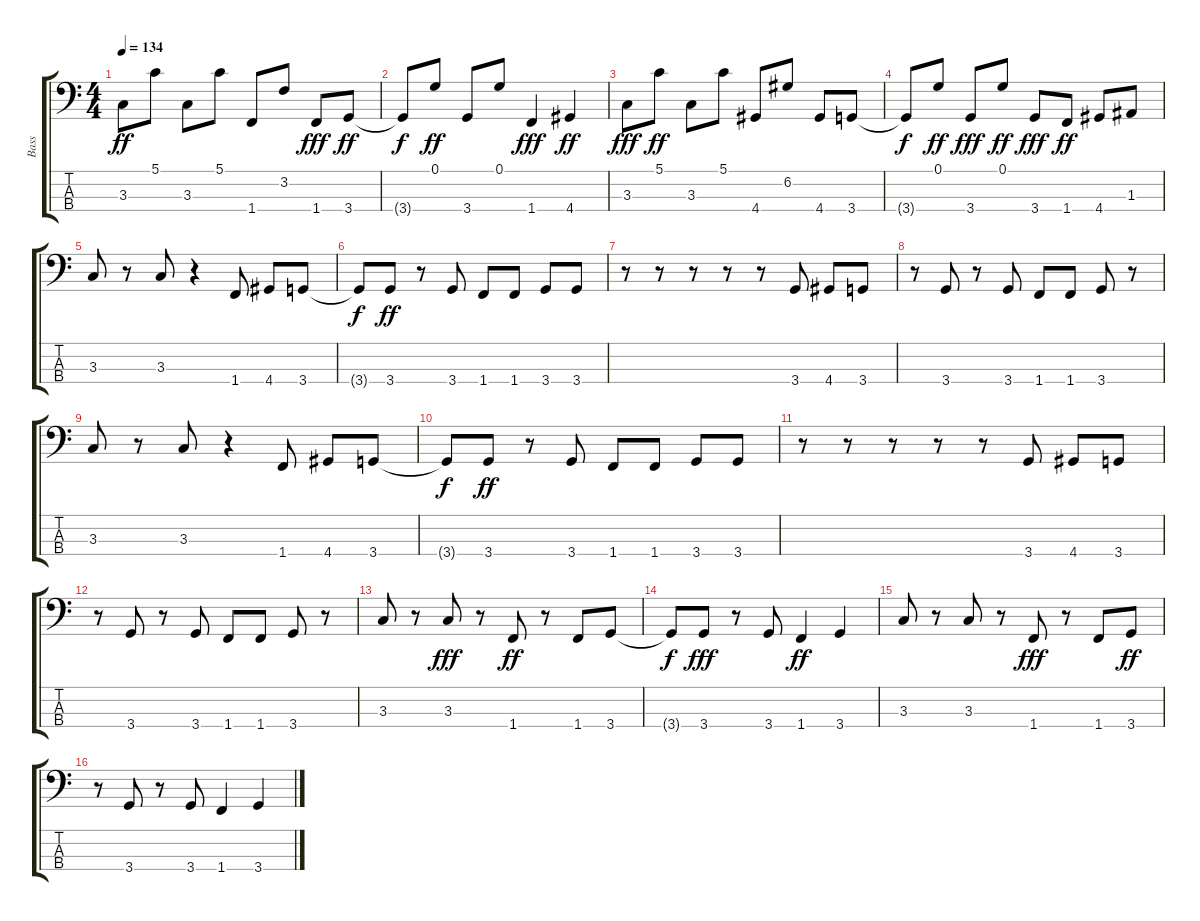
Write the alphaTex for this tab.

\track ("Bass" "Bass") {instrument electricbassfinger}
\staff {score tabs}
\tuning (G2 D2 A1 E1) {hide}
\ts (4 4)
\tempo 134
\clef f4
\ks c
3.3.8{dy ff} 5.1.8 3.3.8 5.1.8 1.4.8 3.2.8 1.4.8{dy fff} 3.4.8{dy ff} |
3.4{t}.8{dy f} 0.1.8{dy ff} 3.4.8 0.1.8 1.4.4{dy fff} 4.4.4{dy ff} |
3.3.8{dy fff} 5.1.8{dy ff} 3.3.8 5.1.8 4.4.8 6.2.8 4.4.8 3.4.8 |
3.4{t}.8{dy f} 0.1.8{dy ff} 3.4.8{dy fff} 0.1.8{dy ff} 3.4.8{dy fff} 1.4.8{dy ff} 4.4.8 1.3.8 |
3.3.8 r.8 3.3.8 r.4 1.4.8 4.4.8 3.4.8 |
3.4{t}.8{dy f} 3.4.8{dy ff} r.8 3.4.8 1.4.8 1.4.8 3.4.8 3.4.8 |
r.8 r.8 r.8 r.8 r.8 3.4.8 4.4.8 3.4.8 |
r.8 3.4.8 r.8 3.4.8 1.4.8 1.4.8 3.4.8 r.8 |
3.3.8 r.8 3.3.8 r.4 1.4.8 4.4.8 3.4.8 |
3.4{t}.8{dy f} 3.4.8{dy ff} r.8 3.4.8 1.4.8 1.4.8 3.4.8 3.4.8 |
r.8 r.8 r.8 r.8 r.8 3.4.8 4.4.8 3.4.8 |
r.8 3.4.8 r.8 3.4.8 1.4.8 1.4.8 3.4.8 r.8 |
3.3.8 r.8 3.3.8{dy fff} r.8 1.4.8{dy ff} r.8 1.4.8 3.4.8 |
3.4{t}.8{dy f} 3.4.8{dy fff} r.8 3.4.8 1.4.4{dy ff} 3.4.4 |
3.3.8 r.8 3.3.8 r.8 1.4.8{dy fff} r.8 1.4.8 3.4.8{dy ff} |
r.8 3.4.8 r.8 3.4.8 1.4.4 3.4.4
